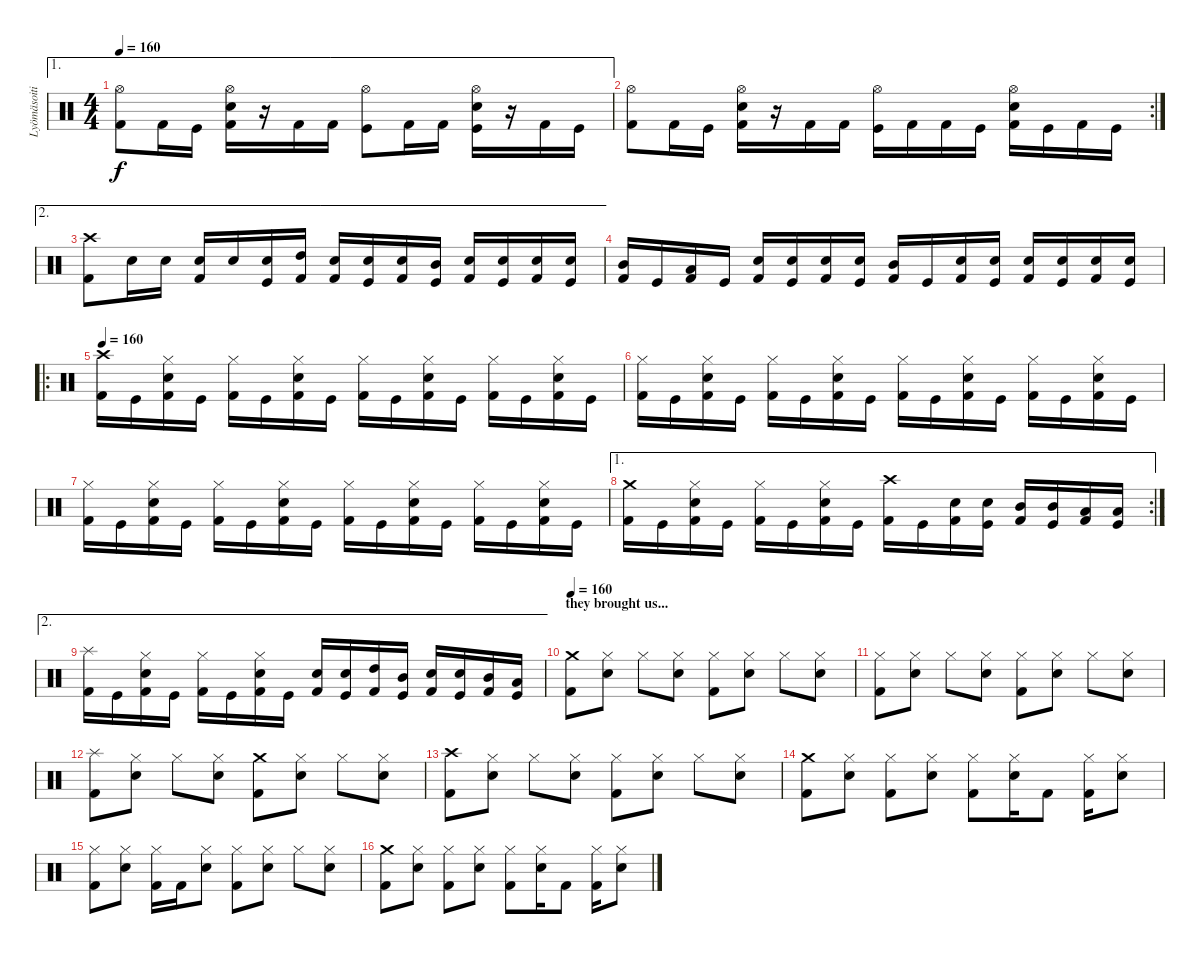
\track ("Lyömäsoitin" "Lyömäsoiti") {instrument percussion}
\staff {score}
\articulation defaults
\ae 1
\ts (4 4)
\tempo 160
\clef neutral
\ks c
("Hi-Hat (open)" "Kick (hit) 2").8{dy f} "Kick (hit) 2".16 "Kick (hit)".16 ("Hi-Hat (open)" "Snare (hit) 2" "Kick (hit) 2").16 r.16 "Kick (hit) 2".16 "Kick (hit) 2".16 ("Hi-Hat (open)" "Kick (hit)").8 "Kick (hit) 2".16 "Kick (hit) 2".16 ("Hi-Hat (open)" "Snare (hit) 2" "Kick (hit)").16 r.16 "Kick (hit) 2".16 "Kick (hit)".16 |
\rc 2
("Hi-Hat (open)" "Kick (hit) 2").8 "Kick (hit) 2".16 "Kick (hit)".16 ("Hi-Hat (open)" "Snare (hit) 2" "Kick (hit) 2").16 r.16 "Kick (hit) 2".16 "Kick (hit) 2".16 ("Hi-Hat (open)" "Kick (hit)").16 "Kick (hit) 2".16 "Kick (hit) 2".16 "Kick (hit)".16 ("Hi-Hat (open)" "Snare (hit) 2" "Kick (hit) 2").16 "Kick (hit)".16 "Kick (hit) 2".16 "Kick (hit)".16 |
\ae 2
("Crash high (hit)" "Kick (hit) 2").8 "Snare (hit) 2".16 "Snare (hit) 2".16 ("Snare (hit) 2" "Kick (hit) 2").16 "Snare (hit) 2".16 ("Snare (hit) 2" "Kick (hit)").16 ("High Tom (hit)" "Kick (hit) 2").16 ("Snare (hit) 2" "Kick (hit) 2").16 ("Snare (hit) 2" "Kick (hit)").16 ("Snare (hit) 2" "Kick (hit) 2").16 ("Mid Tom (hit)" "Kick (hit)").16 ("Snare (hit) 2" "Kick (hit) 2").16 ("Snare (hit) 2" "Kick (hit)").16 ("Snare (hit) 2" "Kick (hit) 2").16 ("Snare (hit) 2" "Kick (hit)").16 |
("Mid Tom (hit)" "Kick (hit) 2").16 "Kick (hit)".16 ("Low Tom (hit)" "Kick (hit) 2").16 "Kick (hit)".16 ("Snare (hit) 2" "Kick (hit) 2").16 ("Snare (hit) 2" "Kick (hit)").16 ("Snare (hit) 2" "Kick (hit) 2").16 ("Snare (hit) 2" "Kick (hit)").16 ("Mid Tom (hit)" "Kick (hit) 2").16 "Kick (hit)".16 ("Snare (hit) 2" "Kick (hit) 2").16 ("Snare (hit) 2" "Kick (hit)").16 ("Snare (hit) 2" "Kick (hit) 2").16 ("Snare (hit) 2" "Kick (hit)").16 ("Snare (hit) 2" "Kick (hit) 2").16 ("Snare (hit) 2" "Kick (hit)").16 |
\ro
\tempo 160
("Crash high (hit)" "Kick (hit) 2").16 "Kick (hit)".16 ("Hi-Hat (closed)" "Snare (hit) 2" "Kick (hit) 2").16 "Kick (hit)".16 ("Hi-Hat (closed)" "Kick (hit) 2").16 "Kick (hit)".16 ("Hi-Hat (closed)" "Snare (hit) 2" "Kick (hit) 2").16 "Kick (hit)".16 ("Hi-Hat (closed)" "Kick (hit) 2").16 "Kick (hit)".16 ("Hi-Hat (closed)" "Snare (hit) 2" "Kick (hit) 2").16 "Kick (hit)".16 ("Hi-Hat (closed)" "Kick (hit) 2").16 "Kick (hit)".16 ("Hi-Hat (closed)" "Snare (hit) 2" "Kick (hit) 2").16 "Kick (hit)".16 |
("Hi-Hat (closed)" "Kick (hit) 2").16 "Kick (hit)".16 ("Hi-Hat (closed)" "Snare (hit) 2" "Kick (hit) 2").16 "Kick (hit)".16 ("Hi-Hat (closed)" "Kick (hit) 2").16 "Kick (hit)".16 ("Hi-Hat (closed)" "Snare (hit) 2" "Kick (hit) 2").16 "Kick (hit)".16 ("Hi-Hat (closed)" "Kick (hit) 2").16 "Kick (hit)".16 ("Hi-Hat (closed)" "Snare (hit) 2" "Kick (hit) 2").16 "Kick (hit)".16 ("Hi-Hat (closed)" "Kick (hit) 2").16 "Kick (hit)".16 ("Hi-Hat (closed)" "Snare (hit) 2" "Kick (hit) 2").16 "Kick (hit)".16 |
("Hi-Hat (closed)" "Kick (hit) 2").16 "Kick (hit)".16 ("Hi-Hat (closed)" "Snare (hit) 2" "Kick (hit) 2").16 "Kick (hit)".16 ("Hi-Hat (closed)" "Kick (hit) 2").16 "Kick (hit)".16 ("Hi-Hat (closed)" "Snare (hit) 2" "Kick (hit) 2").16 "Kick (hit)".16 ("Hi-Hat (closed)" "Kick (hit) 2").16 "Kick (hit)".16 ("Hi-Hat (closed)" "Snare (hit) 2" "Kick (hit) 2").16 "Kick (hit)".16 ("Hi-Hat (closed)" "Kick (hit) 2").16 "Kick (hit)".16 ("Hi-Hat (closed)" "Snare (hit) 2" "Kick (hit) 2").16 "Kick (hit)".16 |
\ae 1
\rc 2
("Crash medium (hit)" "Kick (hit) 2").16 "Kick (hit)".16 ("Hi-Hat (closed)" "Snare (hit) 2" "Kick (hit) 2").16 "Kick (hit)".16 ("Hi-Hat (closed)" "Kick (hit) 2").16 "Kick (hit)".16 ("Hi-Hat (closed)" "Snare (hit) 2" "Kick (hit) 2").16 "Kick (hit)".16 ("Crash high (hit)" "Kick (hit) 2").16 "Kick (hit)".16 ("Snare (hit) 2" "Kick (hit) 2").16 ("Snare (hit) 2" "Kick (hit)").16 ("Mid Tom (hit)" "Kick (hit) 2").16 ("Mid Tom (hit)" "Kick (hit)").16 ("Low Tom (hit)" "Kick (hit) 2").16 ("Low Tom (hit)" "Kick (hit)").16 |
\ae 2
("Splash (hit)" "Kick (hit) 2").16 "Kick (hit)".16 ("Hi-Hat (closed)" "Snare (hit) 2" "Kick (hit) 2").16 "Kick (hit)".16 ("Hi-Hat (closed)" "Kick (hit) 2").16 "Kick (hit)".16 ("Hi-Hat (closed)" "Snare (hit) 2" "Kick (hit) 2").16 "Kick (hit)".16 ("Snare (hit) 2" "Kick (hit) 2").16 ("Snare (hit) 2" "Kick (hit)").16 ("High Tom (hit)" "Kick (hit) 2").16 ("Mid Tom (hit)" "Kick (hit)").16 ("Snare (hit) 2" "Kick (hit) 2").16 ("Snare (hit) 2" "Kick (hit)").16 ("Mid Tom (hit)" "Kick (hit) 2").16 ("Low Tom (hit)" "Kick (hit)").16 |
\section ("" "they brought us...")
\tempo 160
("Crash medium (hit)" "Kick (hit) 2").8 ("Hi-Hat (closed)" "Snare (hit) 2").8 "Hi-Hat (closed)".8 ("Hi-Hat (closed)" "Snare (hit) 2").8 ("Hi-Hat (closed)" "Kick (hit) 2").8 ("Hi-Hat (closed)" "Snare (hit) 2").8 "Hi-Hat (closed)".8 ("Hi-Hat (closed)" "Snare (hit) 2").8 |
("Hi-Hat (closed)" "Kick (hit) 2").8 ("Hi-Hat (closed)" "Snare (hit) 2").8 "Hi-Hat (closed)".8 ("Hi-Hat (closed)" "Snare (hit) 2").8 ("Hi-Hat (closed)" "Kick (hit) 2").8 ("Hi-Hat (closed)" "Snare (hit) 2").8 "Hi-Hat (closed)".8 ("Hi-Hat (closed)" "Snare (hit) 2").8 |
("Splash (hit)" "Kick (hit) 2").8 ("Hi-Hat (closed)" "Snare (hit) 2").8 "Hi-Hat (closed)".8 ("Hi-Hat (closed)" "Snare (hit) 2").8 ("Crash medium (hit)" "Kick (hit) 2").8 ("Hi-Hat (closed)" "Snare (hit) 2").8 "Hi-Hat (closed)".8 ("Hi-Hat (closed)" "Snare (hit) 2").8 |
("Crash high (hit)" "Kick (hit) 2").8 ("Hi-Hat (closed)" "Snare (hit) 2").8 "Hi-Hat (closed)".8 ("Hi-Hat (closed)" "Snare (hit) 2").8 ("Hi-Hat (closed)" "Kick (hit) 2").8 ("Hi-Hat (closed)" "Snare (hit) 2").8 "Hi-Hat (closed)".8 ("Hi-Hat (closed)" "Snare (hit) 2").8 |
("Crash medium (hit)" "Kick (hit) 2").8 ("Hi-Hat (closed)" "Snare (hit) 2").8 ("Hi-Hat (closed)" "Kick (hit) 2").8 ("Hi-Hat (closed)" "Snare (hit) 2").8 ("Hi-Hat (closed)" "Kick (hit) 2").8 ("Hi-Hat (closed)" "Snare (hit) 2").16 "Kick (hit) 2".8 ("Hi-Hat (closed)" "Kick (hit) 2").16 ("Hi-Hat (closed)" "Snare (hit) 2").8 |
("Hi-Hat (closed)" "Kick (hit) 2").8 ("Hi-Hat (closed)" "Snare (hit) 2").8 ("Hi-Hat (closed)" "Kick (hit) 2").16 "Kick (hit) 2".16 ("Hi-Hat (closed)" "Snare (hit) 2").8 ("Hi-Hat (closed)" "Kick (hit) 2").8 ("Hi-Hat (closed)" "Snare (hit) 2").8 "Hi-Hat (closed)".8 ("Hi-Hat (closed)" "Snare (hit) 2").8 |
("Crash medium (hit)" "Kick (hit) 2").8 ("Hi-Hat (closed)" "Snare (hit) 2").8 ("Hi-Hat (closed)" "Kick (hit) 2").8 ("Hi-Hat (closed)" "Snare (hit) 2").8 ("Hi-Hat (closed)" "Kick (hit) 2").8 ("Hi-Hat (closed)" "Snare (hit) 2").16 "Kick (hit) 2".8 ("Hi-Hat (closed)" "Kick (hit) 2").16 ("Hi-Hat (closed)" "Snare (hit) 2").8
